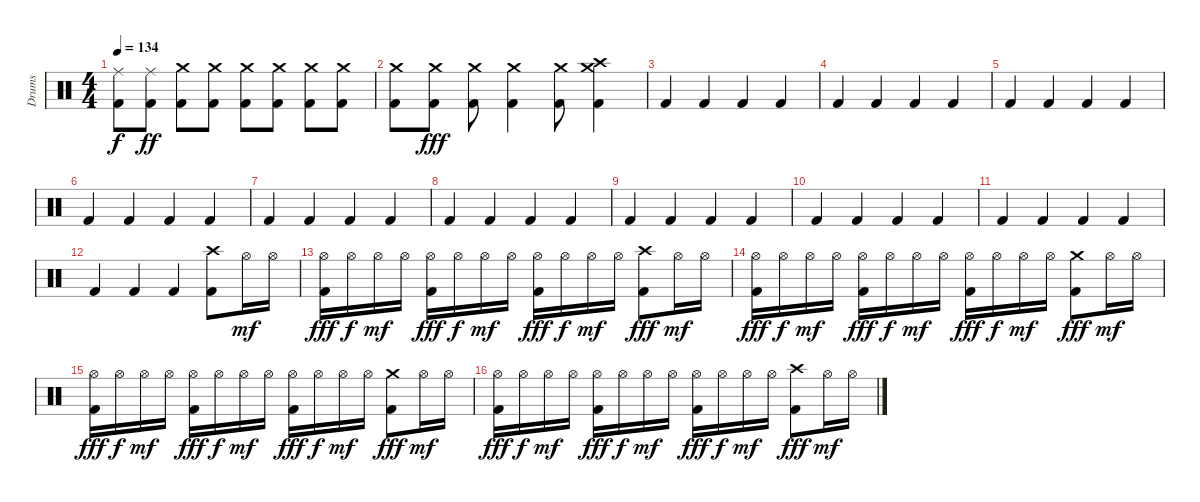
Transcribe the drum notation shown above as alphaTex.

\track ("Drums" "Drums") {instrument percussion}
\staff {score}
\articulation defaults
\ts (4 4)
\tempo 134
\clef neutral
\ks c
("Kick (hit) 2" "Ride (middle)").8{dy f} ("Kick (hit) 2" "Ride (middle)").8{dy ff} ("Crash medium (hit)" "Kick (hit) 2").8 ("Crash medium (hit)" "Kick (hit) 2").8 ("Crash medium (hit)" "Kick (hit) 2").8 ("Crash medium (hit)" "Kick (hit) 2").8 ("Crash medium (hit)" "Kick (hit) 2").8 ("Crash medium (hit)" "Kick (hit) 2").8 |
("Crash medium (hit)" "Kick (hit) 2").8 ("Crash medium (hit)" "Kick (hit) 2").8{dy fff} ("Crash medium (hit)" "Kick (hit) 2").8 ("Crash medium (hit)" "Kick (hit) 2").4 ("Crash medium (hit)" "Kick (hit) 2").8 ("Crash medium (hit)" "Crash high (hit)" "Kick (hit) 2").4 |
"Kick (hit) 2".4 "Kick (hit) 2".4 "Kick (hit) 2".4 "Kick (hit) 2".4 |
"Kick (hit) 2".4 "Kick (hit) 2".4 "Kick (hit) 2".4 "Kick (hit) 2".4 |
"Kick (hit) 2".4 "Kick (hit) 2".4 "Kick (hit) 2".4 "Kick (hit) 2".4 |
"Kick (hit) 2".4 "Kick (hit) 2".4 "Kick (hit) 2".4 "Kick (hit) 2".4 |
"Kick (hit) 2".4 "Kick (hit) 2".4 "Kick (hit) 2".4 "Kick (hit) 2".4 |
"Kick (hit) 2".4 "Kick (hit) 2".4 "Kick (hit) 2".4 "Kick (hit) 2".4 |
"Kick (hit) 2".4 "Kick (hit) 2".4 "Kick (hit) 2".4 "Kick (hit) 2".4 |
"Kick (hit) 2".4 "Kick (hit) 2".4 "Kick (hit) 2".4 "Kick (hit) 2".4 |
"Kick (hit) 2".4 "Kick (hit) 2".4 "Kick (hit) 2".4 "Kick (hit) 2".4 |
"Kick (hit) 2".4 "Kick (hit) 2".4 "Kick (hit) 2".4 ("Crash high (hit)" "Kick (hit) 2").8 "Hi-Hat (open)".16{dy mf} "Hi-Hat (open)".16 |
("Hi-Hat (open)" "Kick (hit) 2").16{dy fff} "Hi-Hat (open)".16{dy f} "Hi-Hat (open)".16{dy mf} "Hi-Hat (open)".16 ("Hi-Hat (open)" "Kick (hit) 2").16{dy fff} "Hi-Hat (open)".16{dy f} "Hi-Hat (open)".16{dy mf} "Hi-Hat (open)".16 ("Hi-Hat (open)" "Kick (hit) 2").16{dy fff} "Hi-Hat (open)".16{dy f} "Hi-Hat (open)".16{dy mf} "Hi-Hat (open)".16 ("Crash high (hit)" "Kick (hit) 2").8{dy fff} "Hi-Hat (open)".16{dy mf} "Hi-Hat (open)".16 |
("Hi-Hat (open)" "Kick (hit) 2").16{dy fff} "Hi-Hat (open)".16{dy f} "Hi-Hat (open)".16{dy mf} "Hi-Hat (open)".16 ("Hi-Hat (open)" "Kick (hit) 2").16{dy fff} "Hi-Hat (open)".16{dy f} "Hi-Hat (open)".16{dy mf} "Hi-Hat (open)".16 ("Hi-Hat (open)" "Kick (hit) 2").16{dy fff} "Hi-Hat (open)".16{dy f} "Hi-Hat (open)".16{dy mf} "Hi-Hat (open)".16 ("Crash medium (hit)" "Kick (hit) 2").8{dy fff} "Hi-Hat (open)".16{dy mf} "Hi-Hat (open)".16 |
("Hi-Hat (open)" "Kick (hit) 2").16{dy fff} "Hi-Hat (open)".16{dy f} "Hi-Hat (open)".16{dy mf} "Hi-Hat (open)".16 ("Hi-Hat (open)" "Kick (hit) 2").16{dy fff} "Hi-Hat (open)".16{dy f} "Hi-Hat (open)".16{dy mf} "Hi-Hat (open)".16 ("Hi-Hat (open)" "Kick (hit) 2").16{dy fff} "Hi-Hat (open)".16{dy f} "Hi-Hat (open)".16{dy mf} "Hi-Hat (open)".16 ("Crash medium (hit)" "Kick (hit) 2").8{dy fff} "Hi-Hat (open)".16{dy mf} "Hi-Hat (open)".16 |
("Hi-Hat (open)" "Kick (hit) 2").16{dy fff} "Hi-Hat (open)".16{dy f} "Hi-Hat (open)".16{dy mf} "Hi-Hat (open)".16 ("Hi-Hat (open)" "Kick (hit) 2").16{dy fff} "Hi-Hat (open)".16{dy f} "Hi-Hat (open)".16{dy mf} "Hi-Hat (open)".16 ("Hi-Hat (open)" "Kick (hit) 2").16{dy fff} "Hi-Hat (open)".16{dy f} "Hi-Hat (open)".16{dy mf} "Hi-Hat (open)".16 ("Crash high (hit)" "Kick (hit) 2").8{dy fff} "Hi-Hat (open)".16{dy mf} "Hi-Hat (open)".16
